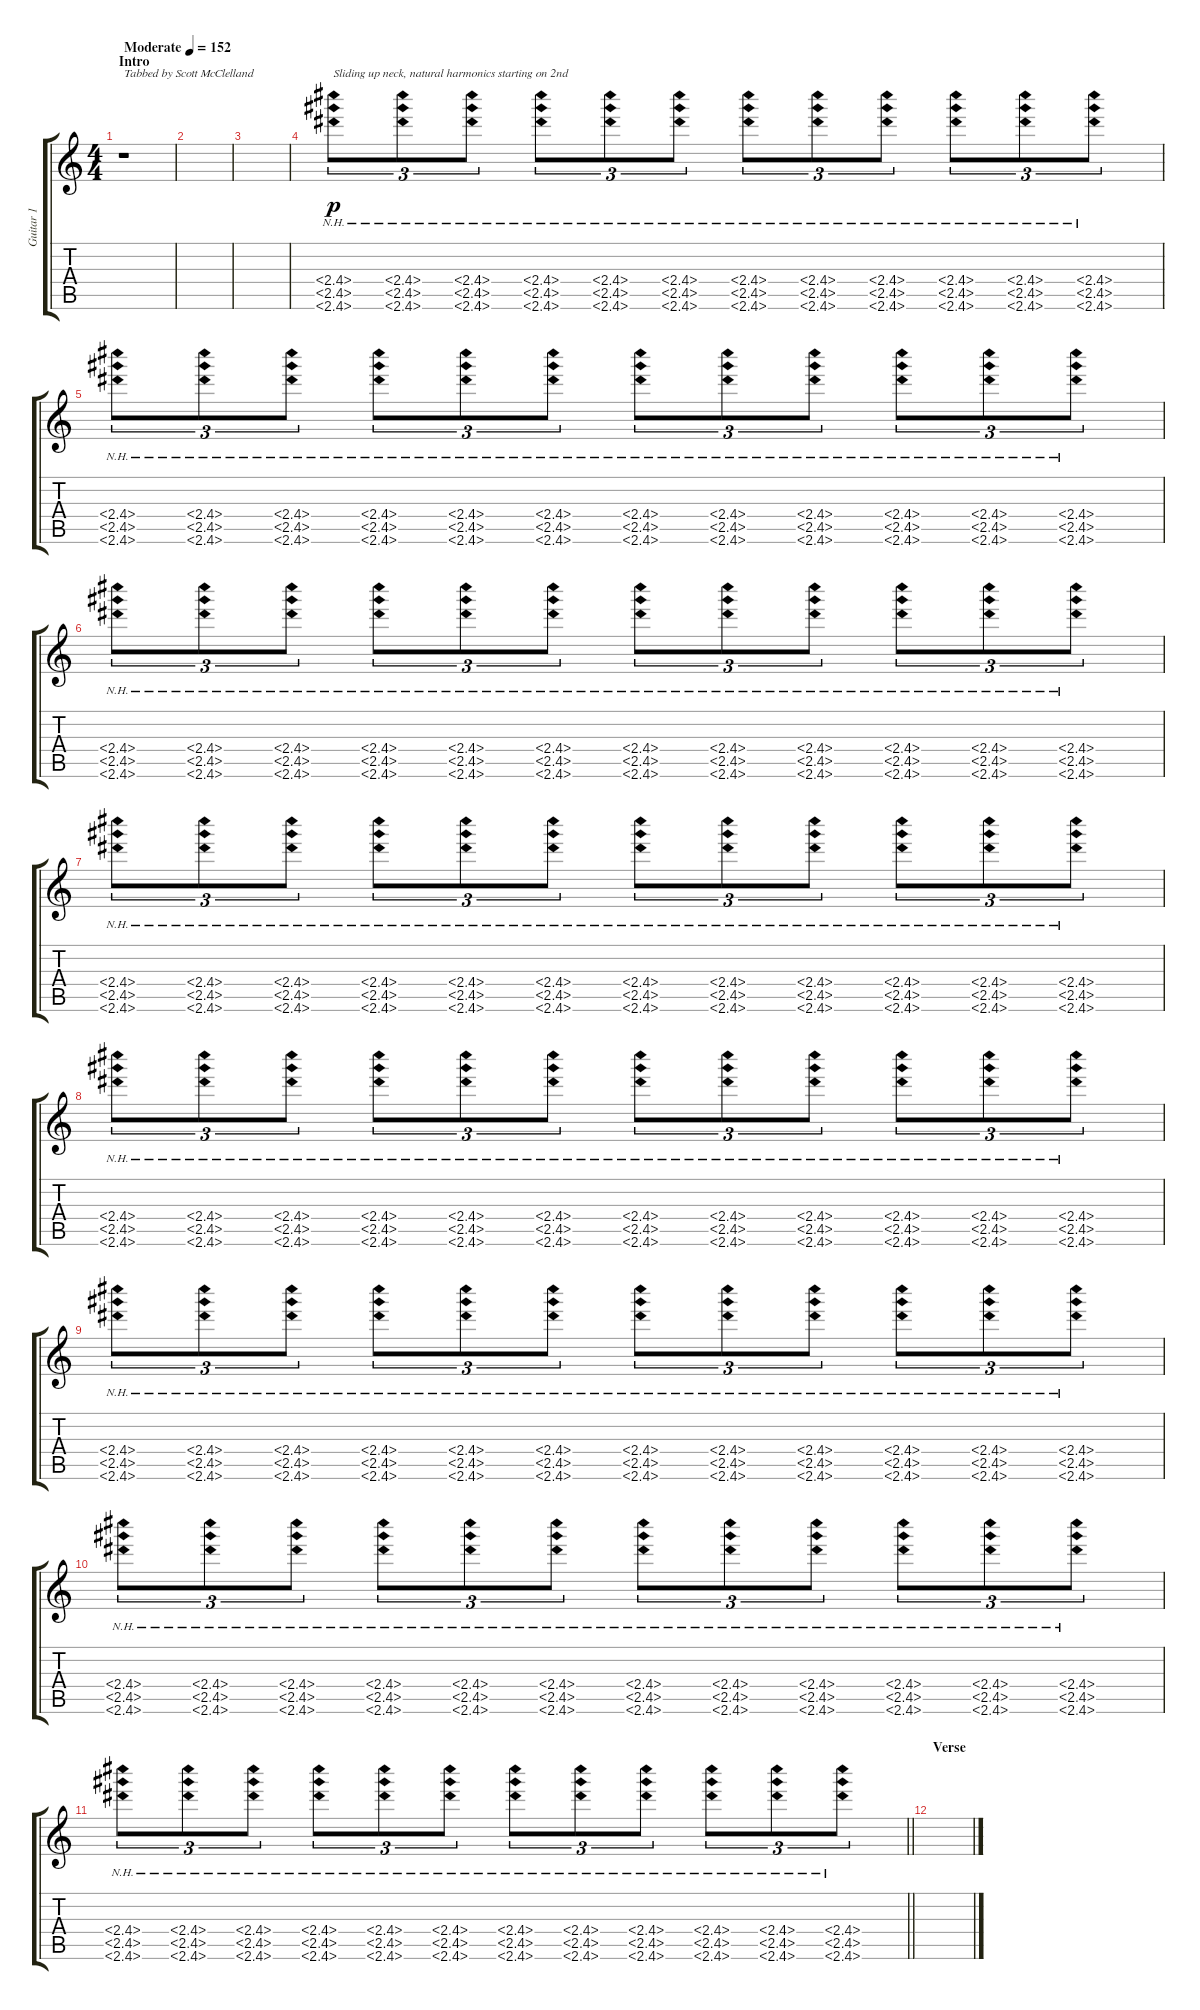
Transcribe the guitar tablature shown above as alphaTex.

\track ("Guitar 1" "Guitar 1") {instrument distortionguitar}
\staff {score tabs}
\tuning (Eb4 Bb3 Gb3 Db3 Ab2 Eb2) {hide}
\ts (4 4)
\section ("" "Intro")
\tempo (152 "Moderate")
\clef g2
\ks c
r.1{txt "Tabbed by Scott McClelland" dy p instrument distortionguitar} |
|
|
(2.4{nh} 2.5{nh} 2.6{nh}).8{tu (3 2) txt "Sliding up neck, natural harmonics starting on 2nd"} (2.4{nh} 2.5{nh} 2.6{nh}).8{tu (3 2)} (2.4{nh} 2.5{nh} 2.6{nh}).8{tu (3 2)} (2.4{nh} 2.5{nh} 2.6{nh}).8{tu (3 2)} (2.4{nh} 2.5{nh} 2.6{nh}).8{tu (3 2)} (2.4{nh} 2.5{nh} 2.6{nh}).8{tu (3 2)} (2.4{nh} 2.5{nh} 2.6{nh}).8{tu (3 2)} (2.4{nh} 2.5{nh} 2.6{nh}).8{tu (3 2)} (2.4{nh} 2.5{nh} 2.6{nh}).8{tu (3 2)} (2.4{nh} 2.5{nh} 2.6{nh}).8{tu (3 2)} (2.4{nh} 2.5{nh} 2.6{nh}).8{tu (3 2)} (2.4{nh} 2.5{nh} 2.6{nh}).8{tu (3 2)} |
(2.4{nh} 2.5{nh} 2.6{nh}).8{tu (3 2)} (2.4{nh} 2.5{nh} 2.6{nh}).8{tu (3 2)} (2.4{nh} 2.5{nh} 2.6{nh}).8{tu (3 2)} (2.4{nh} 2.5{nh} 2.6{nh}).8{tu (3 2)} (2.4{nh} 2.5{nh} 2.6{nh}).8{tu (3 2)} (2.4{nh} 2.5{nh} 2.6{nh}).8{tu (3 2)} (2.4{nh} 2.5{nh} 2.6{nh}).8{tu (3 2)} (2.4{nh} 2.5{nh} 2.6{nh}).8{tu (3 2)} (2.4{nh} 2.5{nh} 2.6{nh}).8{tu (3 2)} (2.4{nh} 2.5{nh} 2.6{nh}).8{tu (3 2)} (2.4{nh} 2.5{nh} 2.6{nh}).8{tu (3 2)} (2.4{nh} 2.5{nh} 2.6{nh}).8{tu (3 2)} |
(2.4{nh} 2.5{nh} 2.6{nh}).8{tu (3 2)} (2.4{nh} 2.5{nh} 2.6{nh}).8{tu (3 2)} (2.4{nh} 2.5{nh} 2.6{nh}).8{tu (3 2)} (2.4{nh} 2.5{nh} 2.6{nh}).8{tu (3 2)} (2.4{nh} 2.5{nh} 2.6{nh}).8{tu (3 2)} (2.4{nh} 2.5{nh} 2.6{nh}).8{tu (3 2)} (2.4{nh} 2.5{nh} 2.6{nh}).8{tu (3 2)} (2.4{nh} 2.5{nh} 2.6{nh}).8{tu (3 2)} (2.4{nh} 2.5{nh} 2.6{nh}).8{tu (3 2)} (2.4{nh} 2.5{nh} 2.6{nh}).8{tu (3 2)} (2.4{nh} 2.5{nh} 2.6{nh}).8{tu (3 2)} (2.4{nh} 2.5{nh} 2.6{nh}).8{tu (3 2)} |
(2.4{nh} 2.5{nh} 2.6{nh}).8{tu (3 2)} (2.4{nh} 2.5{nh} 2.6{nh}).8{tu (3 2)} (2.4{nh} 2.5{nh} 2.6{nh}).8{tu (3 2)} (2.4{nh} 2.5{nh} 2.6{nh}).8{tu (3 2)} (2.4{nh} 2.5{nh} 2.6{nh}).8{tu (3 2)} (2.4{nh} 2.5{nh} 2.6{nh}).8{tu (3 2)} (2.4{nh} 2.5{nh} 2.6{nh}).8{tu (3 2)} (2.4{nh} 2.5{nh} 2.6{nh}).8{tu (3 2)} (2.4{nh} 2.5{nh} 2.6{nh}).8{tu (3 2)} (2.4{nh} 2.5{nh} 2.6{nh}).8{tu (3 2)} (2.4{nh} 2.5{nh} 2.6{nh}).8{tu (3 2)} (2.4{nh} 2.5{nh} 2.6{nh}).8{tu (3 2)} |
(2.4{nh} 2.5{nh} 2.6{nh}).8{tu (3 2)} (2.4{nh} 2.5{nh} 2.6{nh}).8{tu (3 2)} (2.4{nh} 2.5{nh} 2.6{nh}).8{tu (3 2)} (2.4{nh} 2.5{nh} 2.6{nh}).8{tu (3 2)} (2.4{nh} 2.5{nh} 2.6{nh}).8{tu (3 2)} (2.4{nh} 2.5{nh} 2.6{nh}).8{tu (3 2)} (2.4{nh} 2.5{nh} 2.6{nh}).8{tu (3 2)} (2.4{nh} 2.5{nh} 2.6{nh}).8{tu (3 2)} (2.4{nh} 2.5{nh} 2.6{nh}).8{tu (3 2)} (2.4{nh} 2.5{nh} 2.6{nh}).8{tu (3 2)} (2.4{nh} 2.5{nh} 2.6{nh}).8{tu (3 2)} (2.4{nh} 2.5{nh} 2.6{nh}).8{tu (3 2)} |
(2.4{nh} 2.5{nh} 2.6{nh}).8{tu (3 2)} (2.4{nh} 2.5{nh} 2.6{nh}).8{tu (3 2)} (2.4{nh} 2.5{nh} 2.6{nh}).8{tu (3 2)} (2.4{nh} 2.5{nh} 2.6{nh}).8{tu (3 2)} (2.4{nh} 2.5{nh} 2.6{nh}).8{tu (3 2)} (2.4{nh} 2.5{nh} 2.6{nh}).8{tu (3 2)} (2.4{nh} 2.5{nh} 2.6{nh}).8{tu (3 2)} (2.4{nh} 2.5{nh} 2.6{nh}).8{tu (3 2)} (2.4{nh} 2.5{nh} 2.6{nh}).8{tu (3 2)} (2.4{nh} 2.5{nh} 2.6{nh}).8{tu (3 2)} (2.4{nh} 2.5{nh} 2.6{nh}).8{tu (3 2)} (2.4{nh} 2.5{nh} 2.6{nh}).8{tu (3 2)} |
(2.4{nh} 2.5{nh} 2.6{nh}).8{tu (3 2)} (2.4{nh} 2.5{nh} 2.6{nh}).8{tu (3 2)} (2.4{nh} 2.5{nh} 2.6{nh}).8{tu (3 2)} (2.4{nh} 2.5{nh} 2.6{nh}).8{tu (3 2)} (2.4{nh} 2.5{nh} 2.6{nh}).8{tu (3 2)} (2.4{nh} 2.5{nh} 2.6{nh}).8{tu (3 2)} (2.4{nh} 2.5{nh} 2.6{nh}).8{tu (3 2)} (2.4{nh} 2.5{nh} 2.6{nh}).8{tu (3 2)} (2.4{nh} 2.5{nh} 2.6{nh}).8{tu (3 2)} (2.4{nh} 2.5{nh} 2.6{nh}).8{tu (3 2)} (2.4{nh} 2.5{nh} 2.6{nh}).8{tu (3 2)} (2.4{nh} 2.5{nh} 2.6{nh}).8{tu (3 2)} |
\barLineRight lightlight
(2.4{nh} 2.5{nh} 2.6{nh}).8{tu (3 2)} (2.4{nh} 2.5{nh} 2.6{nh}).8{tu (3 2)} (2.4{nh} 2.5{nh} 2.6{nh}).8{tu (3 2)} (2.4{nh} 2.5{nh} 2.6{nh}).8{tu (3 2)} (2.4{nh} 2.5{nh} 2.6{nh}).8{tu (3 2)} (2.4{nh} 2.5{nh} 2.6{nh}).8{tu (3 2)} (2.4{nh} 2.5{nh} 2.6{nh}).8{tu (3 2)} (2.4{nh} 2.5{nh} 2.6{nh}).8{tu (3 2)} (2.4{nh} 2.5{nh} 2.6{nh}).8{tu (3 2)} (2.4{nh} 2.5{nh} 2.6{nh}).8{tu (3 2)} (2.4{nh} 2.5{nh} 2.6{nh}).8{tu (3 2)} (2.4{nh} 2.5{nh} 2.6{nh}).8{tu (3 2)} |
\section ("" "Verse")
